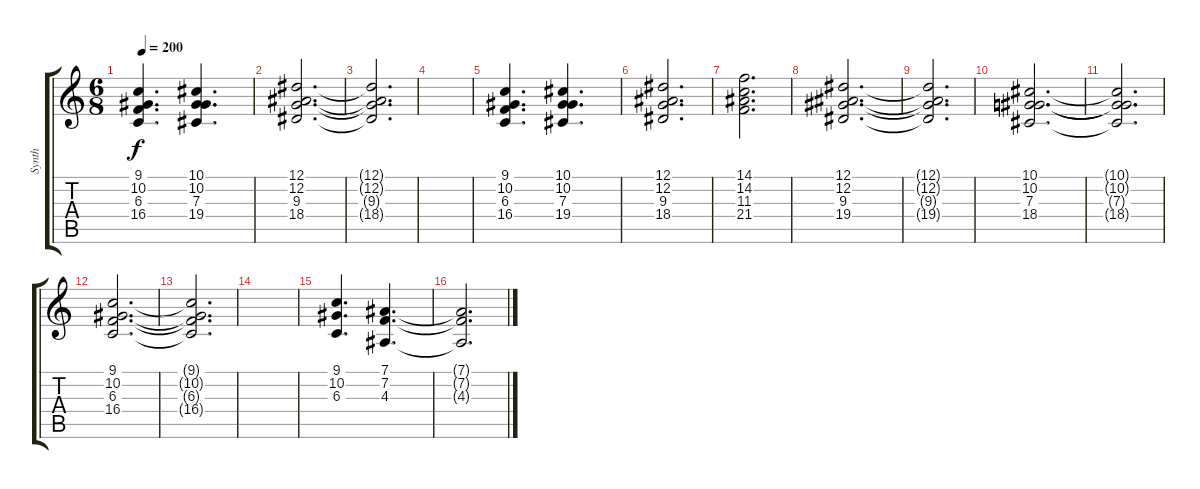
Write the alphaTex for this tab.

\track ("Synth" "Synth") {instrument choiraahs}
\staff {score tabs}
\tuning (Eb4 Bb3 Gb3 Db3 Ab2 Eb2) {hide}
\ts (6 8)
\tempo 200
\clef g2
\ks c
(9.1 10.2 6.3 16.4).4{d dy f} (10.1 10.2 7.3 19.4).4{d} |
(12.1 12.2 9.3 18.4).2{d} |
(12.1{t} 12.2{t} 9.3{t} 18.4{t}).2{d} |
|
(9.1 10.2 6.3 16.4).4{d} (10.1 10.2 7.3 19.4).4{d} |
(12.1 12.2 9.3 18.4).2{d} |
(14.1 14.2 11.3 21.4).2{d} |
(12.1 12.2 9.3 19.4).2{d} |
(12.1{t} 12.2{t} 9.3{t} 19.4{t}).2{d} |
(10.1 10.2 7.3 18.4).2{d} |
(10.1{t} 10.2{t} 7.3{t} 18.4{t}).2{d} |
(9.1 10.2 6.3 16.4).2{d} |
(9.1{t} 10.2{t} 6.3{t} 16.4{t}).2{d} |
|
(9.1 10.2 6.3).4{d} (7.1 7.2 4.3).4{d} |
(7.1{t} 7.2{t} 4.3{t}).2{d}
